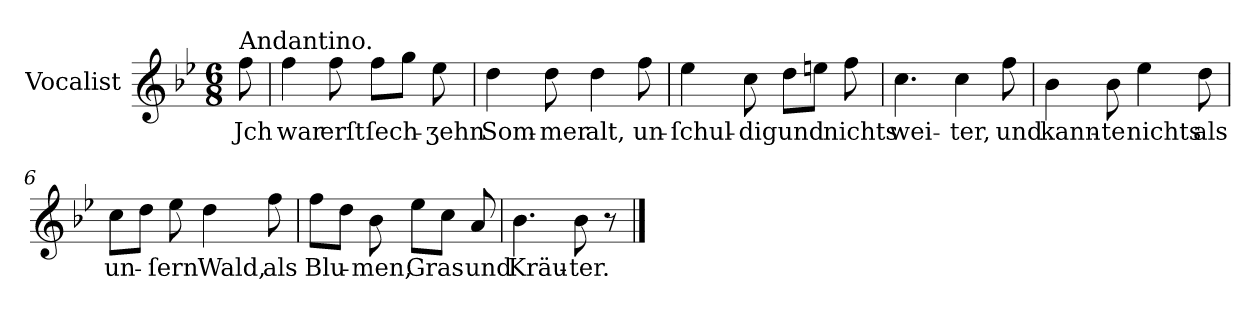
**kern	**text
*part1	*part1
*staff1	*staff1
*I"Vocalist	*
*clefG2	*
*k[b-e-]	*
*B-:	*
*M6/8	*
=	=
!LO:TX:a:t=Andantino.	!
8ff	Jch
=1	=1
4ff	war
8ff	erſt
8ffL	ſech-
8ggJ	.
8ee-	-ʒehn
=2	=2
4dd	Som-
8dd	-mer
4dd	alt,
8ff	un-
=3	=3
4ee-	-ſchul-
8cc	-dig
8ddL	und
8eenJ	.
8ff	nichts
=4	=4
4.cc	wei-
4cc	-ter,
8ff	und
=5	=5
4b-	kann-
8b-	-te
4ee-	nichts
8dd	als
=6	=6
8ccL	un-
8ddJ	.
8ee-	-ſern
4dd	Wald,
8ff	als
=7	=7
8ffL	Blu-
8ddJ	.
8b-	-men,
8ee-L	Gras
8ccJ	.
8a	und
=8	=8
4.b-	Kräu-
8b-	-ter.
8r	.
==	==
*-	*-
